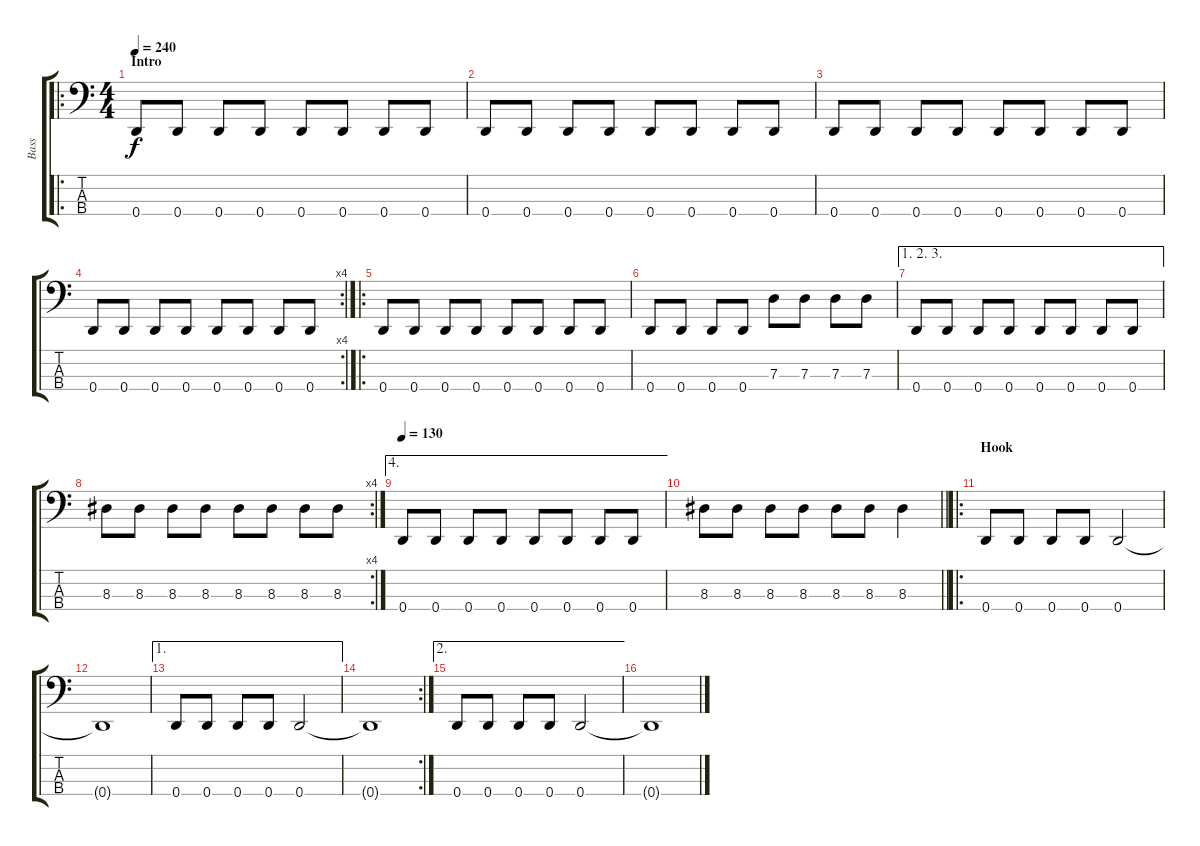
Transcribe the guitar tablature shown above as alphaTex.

\track ("Bass" "Bass") {instrument electricbassfinger}
\staff {score tabs}
\tuning (F2 C2 G1 D1) {hide}
\ro
\ts (4 4)
\section ("" "Intro")
\tempo 240
\clef f4
\ks c
0.4.8{dy f instrument electricbassfinger} 0.4.8 0.4.8 0.4.8 0.4.8 0.4.8 0.4.8 0.4.8 |
0.4.8 0.4.8 0.4.8 0.4.8 0.4.8 0.4.8 0.4.8 0.4.8 |
0.4.8 0.4.8 0.4.8 0.4.8 0.4.8 0.4.8 0.4.8 0.4.8 |
\rc 4
0.4.8 0.4.8 0.4.8 0.4.8 0.4.8 0.4.8 0.4.8 0.4.8 |
\ro
0.4.8 0.4.8 0.4.8 0.4.8 0.4.8 0.4.8 0.4.8 0.4.8 |
0.4.8 0.4.8 0.4.8 0.4.8 7.3.8 7.3.8 7.3.8 7.3.8 |
\ae (1 2 3)
0.4.8 0.4.8 0.4.8 0.4.8 0.4.8 0.4.8 0.4.8 0.4.8 |
\rc 4
8.3.8 8.3.8 8.3.8 8.3.8 8.3.8 8.3.8 8.3.8 8.3.8 |
\ae 4
\tempo 130
0.4.8 0.4.8 0.4.8 0.4.8 0.4.8 0.4.8 0.4.8 0.4.8 |
\barLineRight lightlight
8.3.8 8.3.8 8.3.8 8.3.8 8.3.8 8.3.8 8.3.4 |
\ro
\section ("" "Hook")
0.4.8 0.4.8 0.4.8 0.4.8 0.4.2 |
0.4{t}.1 |
\ae 1
0.4.8 0.4.8 0.4.8 0.4.8 0.4.2 |
\rc 2
0.4{t}.1 |
\ae 2
0.4.8 0.4.8 0.4.8 0.4.8 0.4.2 |
0.4{t}.1
